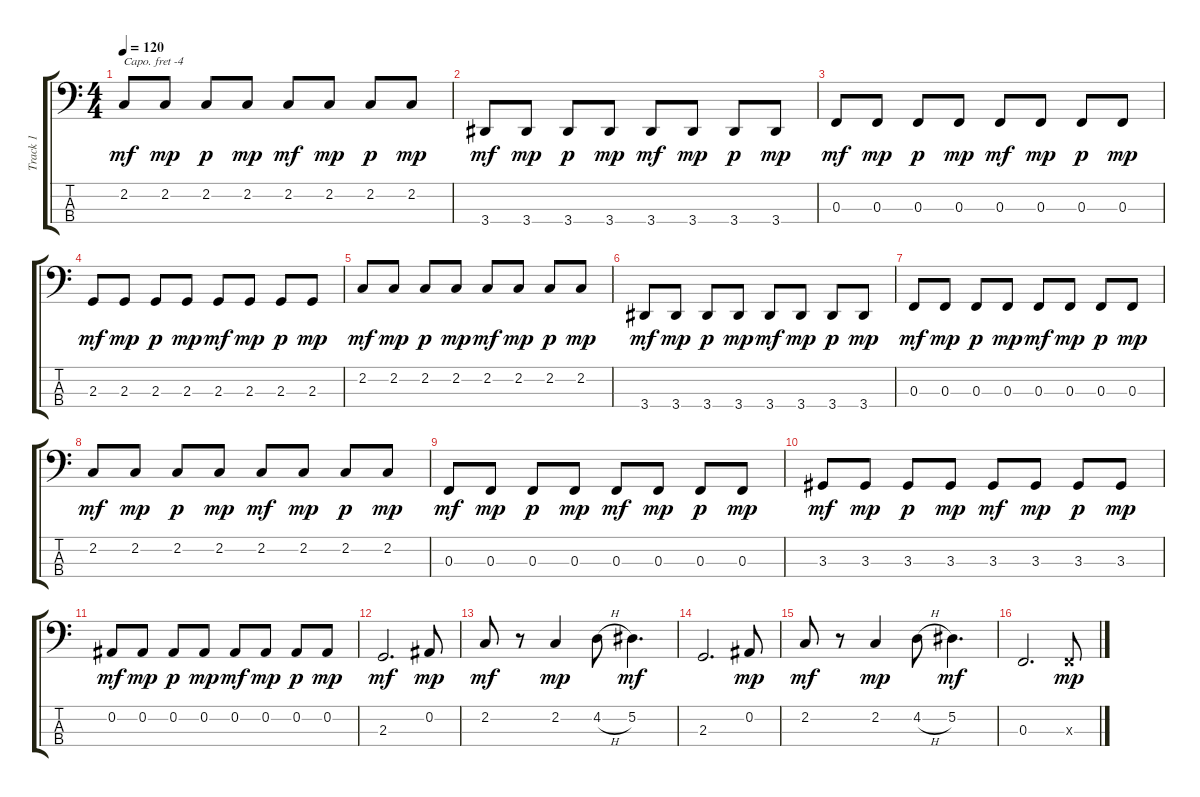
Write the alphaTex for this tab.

\track ("Track 1" "Track 1") {instrument electricbasspick}
\staff {score tabs}
\capo -4
\tuning (G2 D2 A1 E1) {hide}
\ts (4 4)
\tempo 120
\clef f4
\ks c
2.2.8{dy mf} 2.2.8{dy mp} 2.2.8{dy p} 2.2.8{dy mp} 2.2.8{dy mf} 2.2.8{dy mp} 2.2.8{dy p} 2.2.8{dy mp} |
3.4.8{dy mf} 3.4.8{dy mp} 3.4.8{dy p} 3.4.8{dy mp} 3.4.8{dy mf} 3.4.8{dy mp} 3.4.8{dy p} 3.4.8{dy mp} |
0.3.8{dy mf} 0.3.8{dy mp} 0.3.8{dy p} 0.3.8{dy mp} 0.3.8{dy mf} 0.3.8{dy mp} 0.3.8{dy p} 0.3.8{dy mp} |
2.3.8{dy mf} 2.3.8{dy mp} 2.3.8{dy p} 2.3.8{dy mp} 2.3.8{dy mf} 2.3.8{dy mp} 2.3.8{dy p} 2.3.8{dy mp} |
2.2.8{dy mf} 2.2.8{dy mp} 2.2.8{dy p} 2.2.8{dy mp} 2.2.8{dy mf} 2.2.8{dy mp} 2.2.8{dy p} 2.2.8{dy mp} |
3.4.8{dy mf} 3.4.8{dy mp} 3.4.8{dy p} 3.4.8{dy mp} 3.4.8{dy mf} 3.4.8{dy mp} 3.4.8{dy p} 3.4.8{dy mp} |
0.3.8{dy mf} 0.3.8{dy mp} 0.3.8{dy p} 0.3.8{dy mp} 0.3.8{dy mf} 0.3.8{dy mp} 0.3.8{dy p} 0.3.8{dy mp} |
2.2.8{dy mf} 2.2.8{dy mp} 2.2.8{dy p} 2.2.8{dy mp} 2.2.8{dy mf} 2.2.8{dy mp} 2.2.8{dy p} 2.2.8{dy mp} |
0.3.8{dy mf} 0.3.8{dy mp} 0.3.8{dy p} 0.3.8{dy mp} 0.3.8{dy mf} 0.3.8{dy mp} 0.3.8{dy p} 0.3.8{dy mp} |
3.3.8{dy mf} 3.3.8{dy mp} 3.3.8{dy p} 3.3.8{dy mp} 3.3.8{dy mf} 3.3.8{dy mp} 3.3.8{dy p} 3.3.8{dy mp} |
0.2.8{dy mf} 0.2.8{dy mp} 0.2.8{dy p} 0.2.8{dy mp} 0.2.8{dy mf} 0.2.8{dy mp} 0.2.8{dy p} 0.2.8{dy mp} |
2.3.2{d dy mf} 0.2.8{dy mp} |
2.2.8{dy mf} r.8 2.2.4{dy mp} 4.2{h}.8 5.2.4{d dy mf} |
2.3.2{d} 0.2.8{dy mp} |
2.2.8{dy mf} r.8 2.2.4{dy mp} 4.2{h}.8 5.2.4{d dy mf} |
0.3.2{d} 0.3{x}.8{dy mp}
